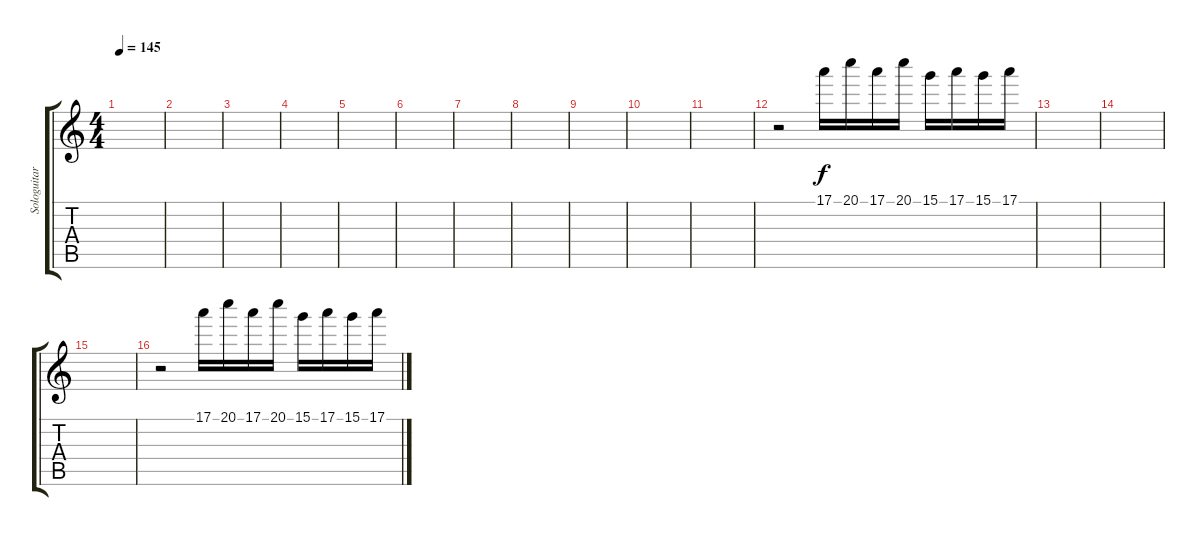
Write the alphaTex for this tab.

\track ("Sologuitar" "Sologuitar") {instrument distortionguitar}
\staff {score tabs}
\tuning (E4 B3 G3 D3 A2 E2) {hide}
\ts (4 4)
\tempo 145
\clef g2
\ks c
|
|
|
|
|
|
|
|
|
|
|
r.2{balance 0} 17.1.16 20.1.16 17.1.16 20.1.16 15.1.16 17.1.16 15.1.16 17.1.16 |
|
|
|
r.2{balance 16} 17.1.16 20.1.16 17.1.16 20.1.16 15.1.16 17.1.16 15.1.16 17.1.16
